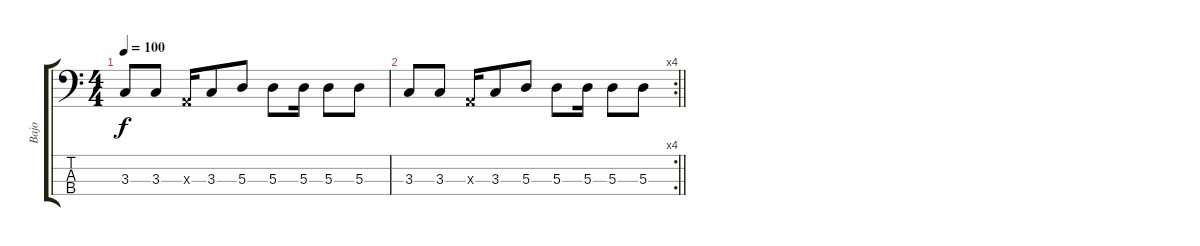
\track ("Bajo" "Bajo") {instrument electricbassfinger}
\staff {score tabs}
\tuning (G2 D2 A1 E1) {hide}
\ts (4 4)
\tempo 100
\clef f4
\ks c
3.3.8{dy f} 3.3.8 0.3{x}.16 3.3.8 5.3.8 5.3.8 5.3.16 5.3.8 5.3.8 |
\rc 4
\barLineRight lightlight
3.3.8 3.3.8 0.3{x}.16 3.3.8 5.3.8 5.3.8 5.3.16 5.3.8 5.3.8
